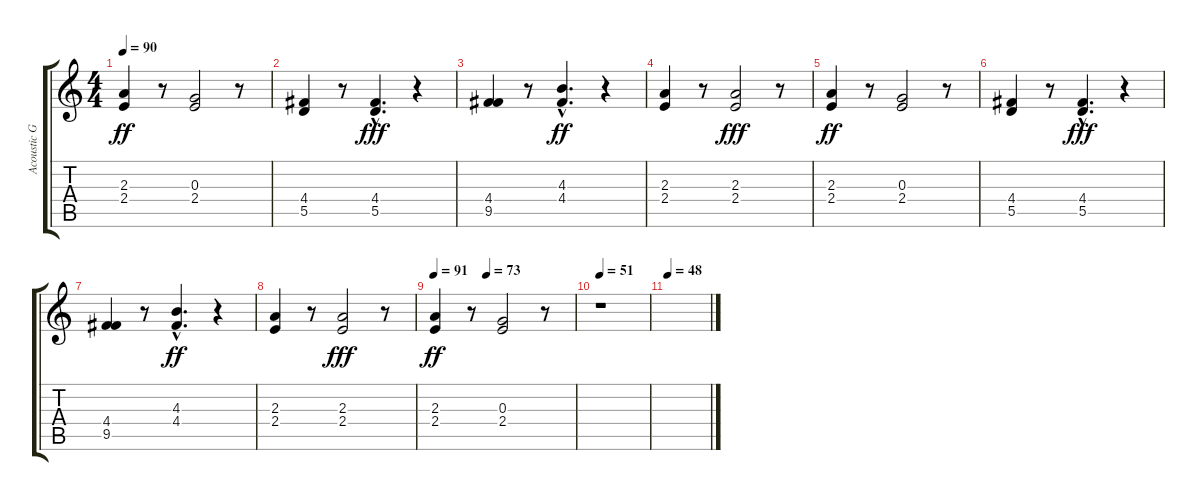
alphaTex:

\track ("Acoustic Guitar II" "Acoustic G") {instrument acousticguitarsteel}
\staff {score tabs}
\tuning (E4 B3 G3 D3 A2 E2) {hide}
\ts (4 4)
\tempo 90
\clef g2
\ks c
(2.3 2.4).4{dy ff} r.8 (0.3 2.4).2 r.8 |
(4.4 5.5).4 r.8 (4.4{hac} 5.5).4{d dy fff} r.4 |
(4.4 9.5).4 r.8 (4.3{hac} 4.4{hac}).4{d dy ff} r.4 |
(2.3 2.4).4 r.8 (2.3 2.4).2{dy fff} r.8 |
(2.3 2.4).4{dy ff} r.8 (0.3 2.4).2 r.8 |
(4.4 5.5).4 r.8 (4.4{hac} 5.5).4{d dy fff} r.4 |
(4.4 9.5).4 r.8 (4.3{hac} 4.4{hac}).4{d dy ff} r.4 |
(2.3 2.4).4 r.8 (2.3 2.4).2{dy fff} r.8 |
\tempo 91
\tempo (73 0.375)
(2.3 2.4).4{dy ff} r.8 (0.3 2.4).2 r.8 |
\tempo 51
r.1 |
\tempo 48
